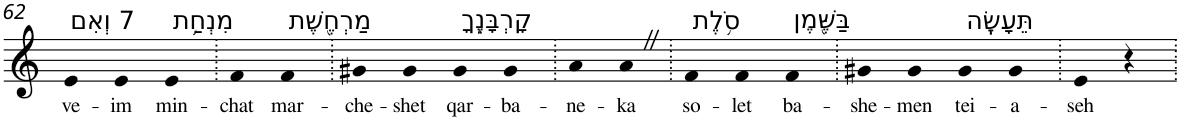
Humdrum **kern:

**kern	**text
*part1	*part1
*staff1	*staff1
*I"Piano	*
*I'Pno	*
!!LO:PB:g=z
*clefG2	*
*k[]	*
=62	=62
!LO:TX:a:t=7 וְאִם	!
!	!LO:LY:b
4e	ve-
!	!LO:LY:b
4e	-im
!LO:TX:a:t=מִנְחַ֥ת	!
!	!LO:LY:b
4e	min-
=63.	=63.
!	!LO:LY:b
4f	-chat
!LO:TX:a:t=מַרְחֶ֖שֶׁת	!
!	!LO:LY:b
4f	mar-
=64.	=64.
!	!LO:LY:b
4g#X	-che-
!	!LO:LY:b
4g#	-shet
!LO:TX:a:t=קָרְבָּנֶ֑ךָ	!
!	!LO:LY:b
4g#	qar-
!	!LO:LY:b
4g#	-ba-
=65.	=65.
!	!LO:LY:b
4a	-ne-
!	!LO:LY:b
4aZ	-ka
=66.	=66.
!LO:TX:a:t=סֹ֥לֶת	!
!	!LO:LY:b
4f	so-
!	!LO:LY:b
4f	-let
!LO:TX:a:t=בַּשֶּׁ֖מֶן	!
!	!LO:LY:b
4f	ba-
=67.	=67.
!	!LO:LY:b
4g#X	-she-
!	!LO:LY:b
4g#	-men
!LO:TX:a:t=תֵּעָשֶֽׂה	!
!	!LO:LY:b
4g#	tei-
!	!LO:LY:b
4g#	-a-
=68.	=68.
!	!LO:LY:b
4e	-seh
4r	.
=.	=.
*-	*-
